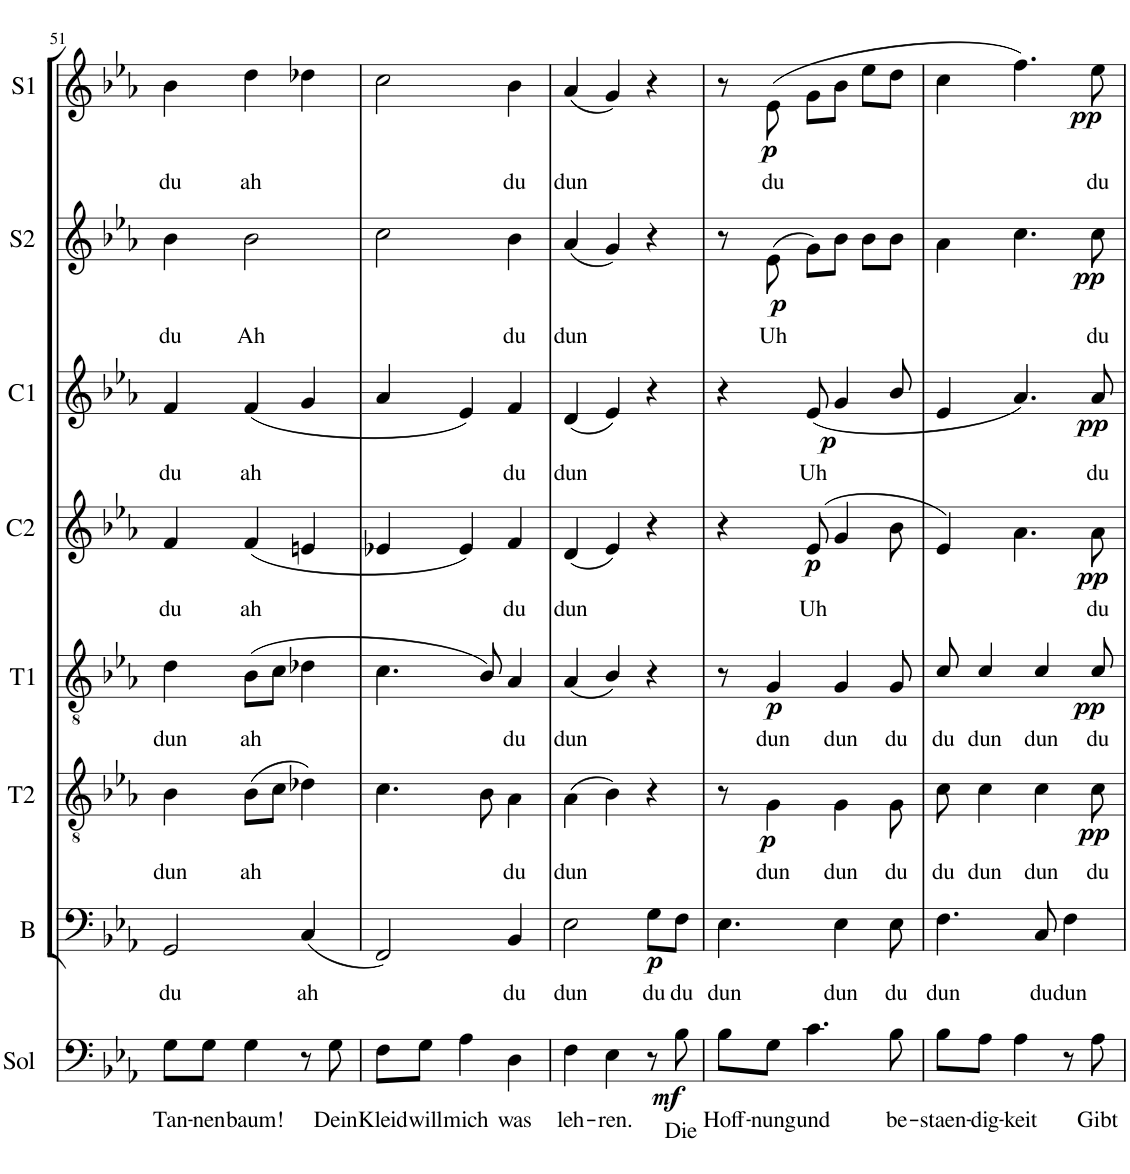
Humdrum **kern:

**kern	**text	**dynam	**kern	**text	**dynam	**kern	**text	**dynam	**kern	**text	**dynam	**kern	**text	**dynam	**kern	**text	**dynam	**kern	**text	**dynam	**kern	**text	**dynam
*part8	*part8	*part8	*part7	*part7	*part7	*part6	*part6	*part6	*part5	*part5	*part5	*part4	*part4	*part4	*part3	*part3	*part3	*part2	*part2	*part2	*part1	*part1	*part1
*staff8	*staff8	*staff8	*staff7	*staff7	*staff7	*staff6	*staff6	*staff6	*staff5	*staff5	*staff5	*staff4	*staff4	*staff4	*staff3	*staff3	*staff3	*staff2	*staff2	*staff2	*staff1	*staff1	*staff1
*I"Solo	*	*	*I"Bassi	*	*	*I"Tenori II	*	*	*I"Tenori I	*	*	*I"Contralti II	*	*	*I"Contralti I	*	*	*I"Soprani II	*	*	*I"Soprani I	*	*
*I'Sol	*	*	*I'B	*	*	*I'T2	*	*	*I'T1	*	*	*I'C2	*	*	*I'C1	*	*	*I'S2	*	*	*I'S1	*	*
!!LO:PB:g=z
*clefF4	*	*	*clefF4	*	*	*clefGv2	*	*	*clefGv2	*	*	*clefG2	*	*	*clefG2	*	*	*clefG2	*	*	*clefG2	*	*
*	*	*	*	*	*	*	*	*	*	*	*	*	*	*	*	*	*	*Trd1c2	*	*	*Trd1c2	*	*
*k[b-e-a-]	*	*	*k[b-e-a-]	*	*	*k[b-e-a-]	*	*	*k[b-e-a-]	*	*	*k[b-e-a-]	*	*	*k[b-e-a-]	*	*	*k[b-e-a-]	*	*	*k[b-e-a-]	*	*
*E-:	*	*	*E-:	*	*	*E-:	*	*	*E-:	*	*	*E-:	*	*	*E-:	*	*	*E-:	*	*	*E-:	*	*
*M3/4	*	*	*M3/4	*	*	*M3/4	*	*	*M3/4	*	*	*M3/4	*	*	*M3/4	*	*	*M3/4	*	*	*M3/4	*	*
=51	=51	=51	=51	=51	=51	=51	=51	=51	=51	=51	=51	=51	=51	=51	=51	=51	=51	=51	=51	=51	=51	=51	=51
!	!LO:LY:b	!	!	!LO:LY:b	!	!	!LO:LY:b	!	!	!LO:LY:b	!	!	!LO:LY:b	!	!	!LO:LY:b	!	!	!LO:LY:b	!	!	!LO:LY:b	!
*	*	*	*	*	*	*	*	*	*	*	*	*	*	*	*	*	*	*^	*	*	*^	*	*
8G\L	Tan-	.	2GG/	du	.	4B-\	dun	.	4d\	dun	.	4f/	du	.	4f/	du	.	4ryy	4b-\	du	.	4ryy	(4b-\	du	.
!	!LO:LY:b	!	!	!	!	!	!	!	!	!	!	!	!	!	!	!	!	!	!	!	!	!	!	!	!
8G\J	-nen	.	.	.	.	.	.	.	.	.	.	.	.	.	.	.	.	.	.	.	.	.	.	.	.
!	!LO:LY:b	!	!	!	!	!	!LO:LY:b	!	!	!LO:LY:b	!	!	!LO:LY:b	!	!	!LO:LY:b	!	!	!	!LO:LY:b	!	!	!	!LO:LY:b	!
4G\	baum!	.	.	.	.	(8B-\L	ah	.	(8B-\L	ah	.	(4f/	ah	.	(4f/	ah	.	2ryy	2b-\	Ah	.	(4dd\	2ryy	ah	.
.	.	.	.	.	.	8c\J	.	.	8c\J	.	.	.	.	.	.	.	.	.	.	.	.	.	.	.	.
!	!	!	!	!LO:LY:b	!	!	!	!	!	!	!	!	!	!	!	!	!	!	!	!	!	!	!	!	!
8r	.	.	(4C/	ah	.	4d-X\)	.	.	4d-X\	.	.	4en/	.	.	4g/	.	.	.	.	.	.	4dd-X\	.	.	.
!	!LO:LY:b	!	!	!	!	!	!	!	!	!	!	!	!	!	!	!	!	!	!	!	!	!	!	!	!
8G\	Dein	.	.	.	.	.	.	.	.	.	.	.	.	.	.	.	.	.	.	.	.	.	.	.	.
*	*	*	*	*	*	*	*	*	*	*	*	*	*	*	*	*	*	*v	*v	*	*	*	*	*	*
=52	=52	=52	=52	=52	=52	=52	=52	=52	=52	=52	=52	=52	=52	=52	=52	=52	=52	=52	=52	=52	=52	=52	=52	=52
!	!LO:LY:b	!	!	!	!	!	!	!	!	!	!	!	!	!	!	!	!	!	!	!	!	!	!	!
8F\L	Kleid	.	2FF/)	.	.	4.c\	.	.	4.c\	.	.	4e-X/	.	.	4a-/	.	.	2cc\	.	.	2ryy	2cc\	.	.
!	!LO:LY:b	!	!	!	!	!	!	!	!	!	!	!	!	!	!	!	!	!	!	!	!	!	!	!
8G\J	will	.	.	.	.	.	.	.	.	.	.	.	.	.	.	.	.	.	.	.	.	.	.	.
!	!LO:LY:b	!	!	!	!	!	!	!	!	!	!	!	!	!	!	!	!	!	!	!	!	!	!	!
4A-\	mich	.	.	.	.	.	.	.	.	.	.	4e-/)	.	.	4e-/)	.	.	.	.	.	.	.	.	.
.	.	.	.	.	.	8B-\	.	.	8B-/)	.	.	.	.	.	.	.	.	.	.	.	.	.	.	.
!	!LO:LY:b	!	!	!LO:LY:b	!	!	!LO:LY:b	!	!	!LO:LY:b	!	!	!LO:LY:b	!	!	!LO:LY:b	!	!	!LO:LY:b	!	!	!	!LO:LY:b	!
4D\	was	.	4BB-/	du	.	4A-\	du	.	4A-/	du	.	4f/	du	.	4f/	du	.	4b-\	du	.	4b-\	4ryy	du	.
=53	=53	=53	=53	=53	=53	=53	=53	=53	=53	=53	=53	=53	=53	=53	=53	=53	=53	=53	=53	=53	=53	=53	=53	=53
!	!LO:LY:b	!	!	!LO:LY:b	!	!	!LO:LY:b	!	!	!LO:LY:b	!	!	!LO:LY:b	!	!	!LO:LY:b	!	!	!LO:LY:b	!	!	!	!LO:LY:b	!
*	*	*	*	*	*	*	*	*	*	*	*	*	*	*	*	*	*	*	*	*	*v	*v	*	*
4F\	leh-	.	2E-\	dun	.	(4A-\	dun	.	(4A-/	dun	.	(4d/	dun	.	(4d/	dun	.	(4a-/	dun	.	4a-/	dun	.
!	!LO:LY:b	!	!	!	!	!	!	!	!	!	!	!	!	!	!	!	!	!	!	!	!	!	!
4E-\	-ren.	.	.	.	.	4B-\)	.	.	4B-/)	.	.	4e-/)	.	.	4e-/)	.	.	4g/)	.	.	4g/)	.	.
!	!	!	!	!LO:LY:b	!LO:DY:b	!	!	!	!	!	!	!	!	!	!	!	!	!	!	!	!	!	!
8r	.	.	8G\L	du	p	4r	.	.	4r	.	.	4r	.	.	4r	.	.	4r	.	.	4r	.	.
!	!LO:LY:b	!LO:DY:b	!	!LO:LY:b	!	!	!	!	!	!	!	!	!	!	!	!	!	!	!	!	!	!	!
8B-\	Die	mf	8F\J	du	.	.	.	.	.	.	.	.	.	.	.	.	.	.	.	.	.	.	.
=54	=54	=54	=54	=54	=54	=54	=54	=54	=54	=54	=54	=54	=54	=54	=54	=54	=54	=54	=54	=54	=54	=54	=54
!	!LO:LY:b	!	!	!LO:LY:b	!	!	!	!	!	!	!	!	!	!	!	!	!	!	!	!	!	!	!
8B-\L	Hoff-	.	4.E-\	dun	.	8r	.	.	8r	.	.	4r	.	.	4r	.	.	8r	.	.	8r	.	.
!	!LO:LY:b	!	!	!	!	!	!LO:LY:b	!LO:DY:b	!	!LO:LY:b	!LO:DY:b	!	!	!	!	!	!	!	!LO:LY:b	!LO:DY:b	!	!LO:LY:b	!LO:DY:b
8G\J	-nung	.	.	.	.	4G\	dun	p	4G/	dun	p	.	.	.	.	.	.	(8e-\	Uh	p	(8e-\	du	p
!	!LO:LY:b	!	!	!	!	!	!	!	!	!	!	!	!LO:LY:b	!LO:DY:b	!	!LO:LY:b	!LO:DY:b	!	!	!	!	!	!
4.c\	und	.	.	.	.	.	.	.	.	.	.	(8e-/	Uh	p	(8e-/	Uh	p	8g\L)	.	.	8g\L	.	.
!	!	!	!	!LO:LY:b	!	!	!LO:LY:b	!	!	!LO:LY:b	!	!	!	!	!	!	!	!	!	!	!	!	!
.	.	.	4E-\	dun	.	4G\	dun	.	4G/	dun	.	4g/	.	.	4g/	.	.	8b-\J	.	.	8b-\J	.	.
.	.	.	.	.	.	.	.	.	.	.	.	.	.	.	.	.	.	8b-\L	.	.	8ee-\L	.	.
!	!LO:LY:b	!	!	!LO:LY:b	!	!	!LO:LY:b	!	!	!LO:LY:b	!	!	!	!	!	!	!	!	!	!	!	!	!
8B-\	be-	.	8E-\	du	.	8G\	du	.	8G/	du	.	8b-\	.	.	8b-/	.	.	8b-\J	.	.	8dd\J	.	.
=55	=55	=55	=55	=55	=55	=55	=55	=55	=55	=55	=55	=55	=55	=55	=55	=55	=55	=55	=55	=55	=55	=55	=55
!	!LO:LY:b	!	!	!LO:LY:b	!	!	!LO:LY:b	!	!	!LO:LY:b	!	!	!	!	!	!	!	!	!	!	!	!	!
8B-\L	-staen-	.	4.F\	dun	.	8c\	du	.	8c/	du	.	4e-/)	.	.	4e-/	.	.	4a-\	.	.	4cc\	.	.
!	!LO:LY:b	!	!	!	!	!	!LO:LY:b	!	!	!LO:LY:b	!	!	!	!	!	!	!	!	!	!	!	!	!
8A-\J	-dig-	.	.	.	.	4c\	dun	.	4c/	dun	.	.	.	.	.	.	.	.	.	.	.	.	.
!	!LO:LY:b	!	!	!	!	!	!	!	!	!	!	!	!	!	!	!	!	!	!	!	!	!	!
4A-\	-keit	.	.	.	.	.	.	.	.	.	.	4.a-\	.	.	4.a-/)	.	.	4.cc\	.	.	4.ff\)	.	.
!	!	!	!	!LO:LY:b	!	!	!LO:LY:b	!	!	!LO:LY:b	!	!	!	!	!	!	!	!	!	!	!	!	!
.	.	.	8C/	du	.	4c\	dun	.	4c/	dun	.	.	.	.	.	.	.	.	.	.	.	.	.
!	!	!	!	!LO:LY:b	!	!	!	!	!	!	!	!	!	!	!	!	!	!	!	!	!	!	!
8r	.	.	4F\	dun	.	.	.	.	.	.	.	.	.	.	.	.	.	.	.	.	.	.	.
!	!LO:LY:b	!	!	!	!	!	!LO:LY:b	!LO:DY:b	!	!LO:LY:b	!LO:DY:b	!	!LO:LY:b	!LO:DY:b	!	!LO:LY:b	!LO:DY:b	!	!LO:LY:b	!LO:DY:b	!	!LO:LY:b	!LO:DY:b
8A-\	Gibt	.	.	.	.	8c\	du	pp	8c/	du	pp	8a-\	du	pp	8a-/	du	pp	8cc\	du	pp	8ee-\	du	pp
=	=	=	=	=	=	=	=	=	=	=	=	=	=	=	=	=	=	=	=	=	=	=	=
*-	*-	*-	*-	*-	*-	*-	*-	*-	*-	*-	*-	*-	*-	*-	*-	*-	*-	*-	*-	*-	*-	*-	*-
